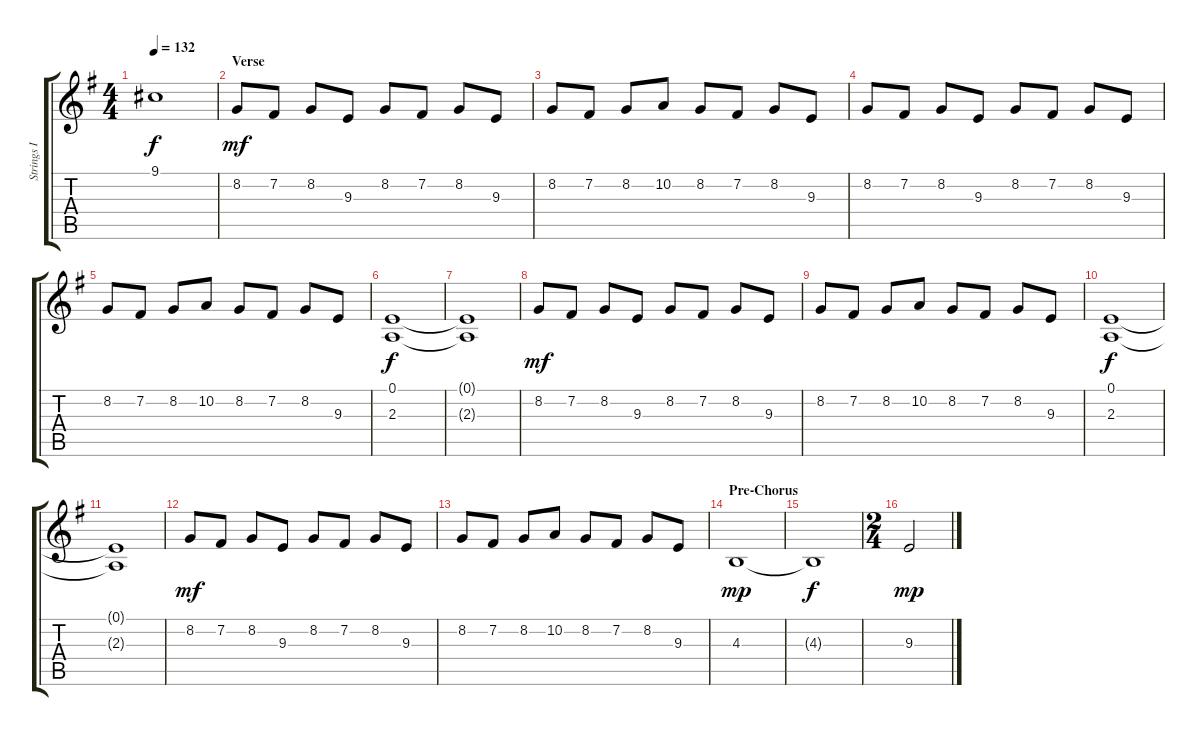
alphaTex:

\track ("Strings I - Coen Janssen" "Strings I ") {instrument stringensemble1}
\staff {score tabs}
\tuning (E4 B3 G3 D3 A2 E2) {hide}
\ts (4 4)
\tempo 132
\clef g2
\ks g
9.1.1{dy f} |
\section ("" "Verse")
8.2.8{dy mf} 7.2.8 8.2.8 9.3.8 8.2.8 7.2.8 8.2.8 9.3.8 |
8.2.8 7.2.8 8.2.8 10.2.8 8.2.8 7.2.8 8.2.8 9.3.8 |
8.2.8 7.2.8 8.2.8 9.3.8 8.2.8 7.2.8 8.2.8 9.3.8 |
8.2.8 7.2.8 8.2.8 10.2.8 8.2.8 7.2.8 8.2.8 9.3.8 |
(0.1 2.3).1{dy f} |
(0.1{t} 2.3{t}).1 |
8.2.8{dy mf} 7.2.8 8.2.8 9.3.8 8.2.8 7.2.8 8.2.8 9.3.8 |
8.2.8 7.2.8 8.2.8 10.2.8 8.2.8 7.2.8 8.2.8 9.3.8 |
(0.1 2.3).1{dy f} |
(0.1{t} 2.3{t}).1 |
8.2.8{dy mf} 7.2.8 8.2.8 9.3.8 8.2.8 7.2.8 8.2.8 9.3.8 |
8.2.8 7.2.8 8.2.8 10.2.8 8.2.8 7.2.8 8.2.8 9.3.8 |
\section ("" "Pre-Chorus")
4.3.1{dy mp} |
4.3{t}.1{dy f} |
\ts (2 4)
9.3.2{dy mp}
